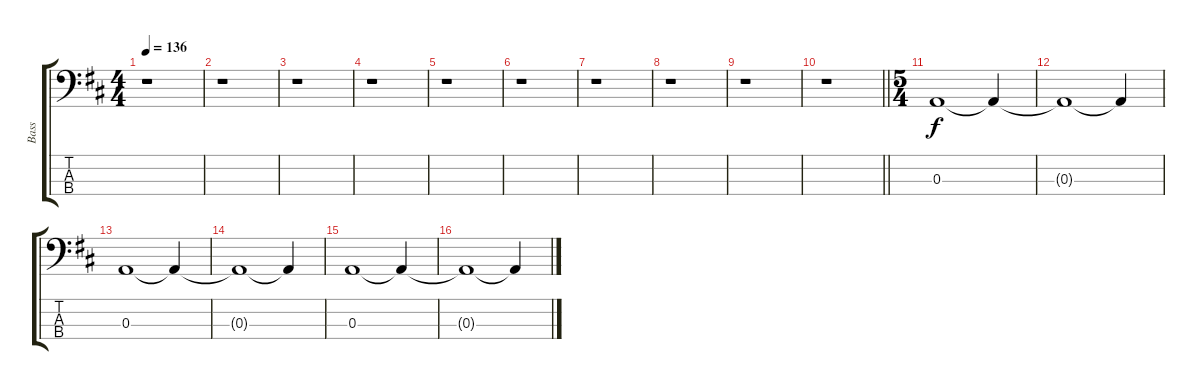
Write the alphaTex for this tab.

\track ("Bass" "Bass") {instrument electricbasspick}
\staff {score tabs}
\tuning (G2 D2 A1 E1) {hide}
\ts (4 4)
\tempo 136
\clef f4
\ks d
r.1{dy f} |
r.1 |
r.1 |
r.1 |
r.1 |
r.1 |
r.1 |
r.1 |
r.1 |
\barLineRight lightlight
r.1 |
\ts (5 4)
0.3.1 0.3{t}.4 |
0.3{t}.1 0.3{t}.4 |
0.3.1 0.3{t}.4 |
0.3{t}.1 0.3{t}.4 |
0.3.1 0.3{t}.4 |
0.3{t}.1 0.3{t}.4
